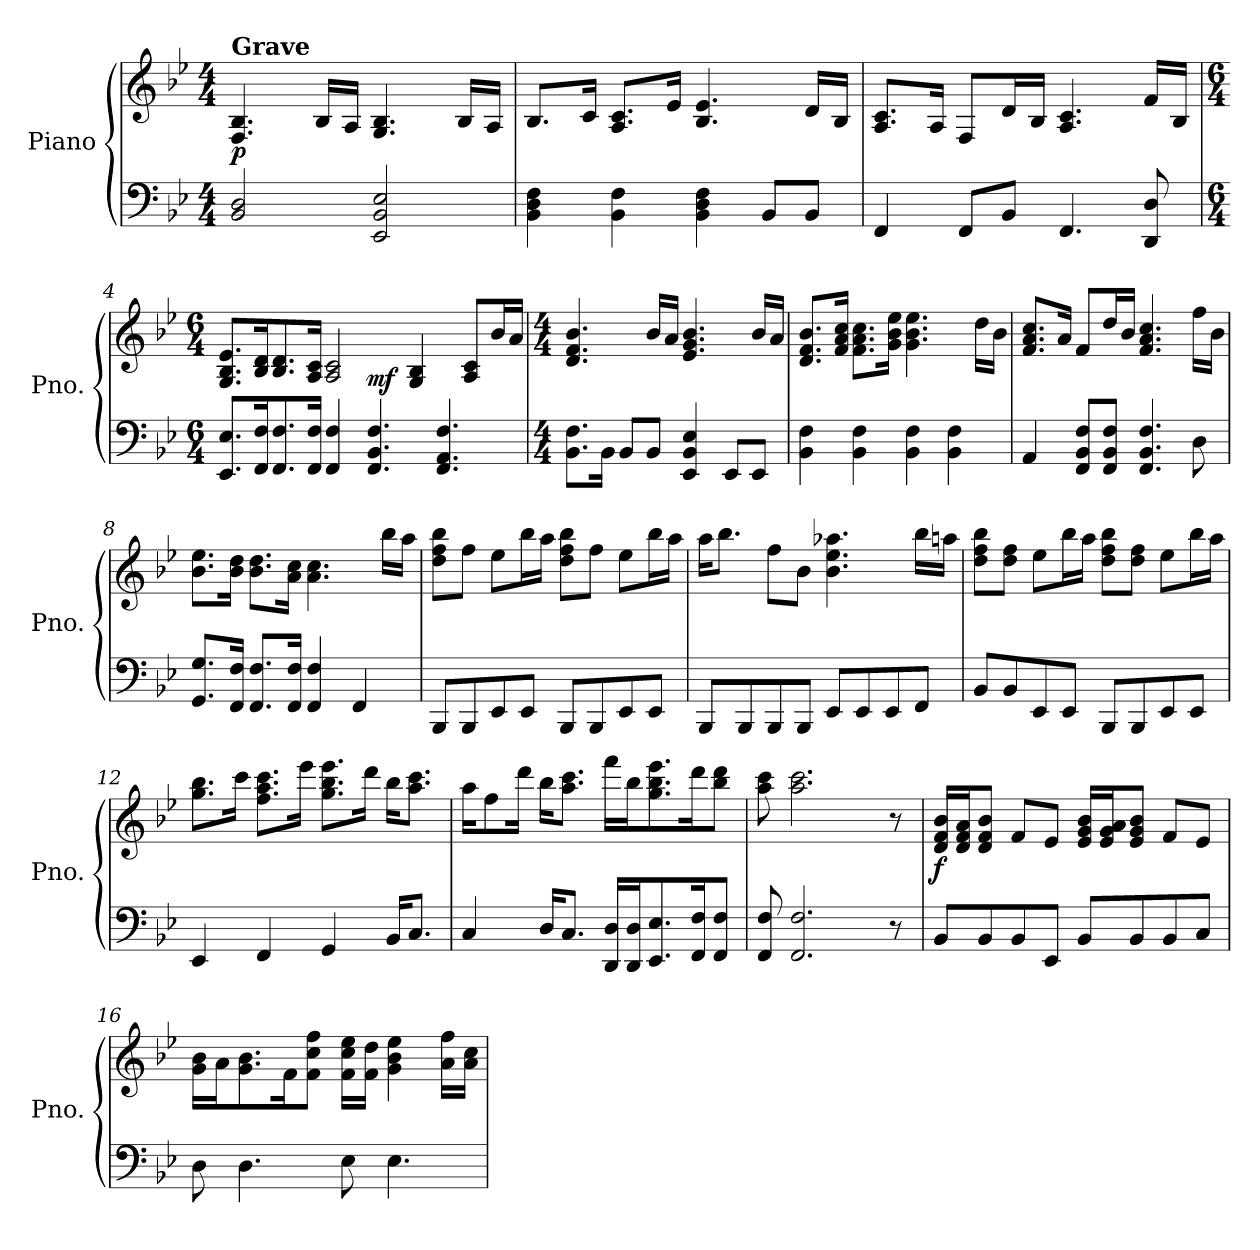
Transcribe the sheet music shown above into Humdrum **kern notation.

**kern	**kern	**dynam
*part1	*part1	*part1
*staff2	*staff1	*staff1/2
*I"Piano	*	*
*I'Pno.	*	*
*clefF4	*clefG2	*
*k[b-e-]	*k[b-e-]	*
*M4/4	*M4/4	*
=1	=1	=1
!	!LO:TX:a:B:t=Grave	!
!	!	!LO:DY:a=2
2BB-/ 2D/	4.F/ 4.B-/	p
.	16B-/LL	.
.	16A/JJ	.
2EE-/ 2BB-/ 2E-/	4.G/ 4.B-/	.
.	16B-/LL	.
.	16A/JJ	.
=2	=2	=2
4BB-\ 4D\ 4F\	8.B-/L	.
.	16c/Jk	.
4BB-\ 4F\	8.A/ 8.c/L	.
.	16e-/Jk	.
4BB-\ 4D\ 4F\	4.B-/ 4.e-/	.
8BB-/L	.	.
8BB-/J	16d/LL	.
.	16B-/JJ	.
=3	=3	=3
4FF/	8.A/ 8.c/L	.
.	16A/Jk	.
8FF/L	8F/L	.
8BB-/J	16d/L	.
.	16B-/JJ	.
4.FF/	4.A/ 4.c/	.
8DD/ 8D/	16f/LL	.
.	16B-/JJ	.
!!LO:LB:g=z
=4	=4	=4
*M6/4	*M6/4	*
8.EE-/ 8.E-/L	8.G/ 8.B-/ 8.e-/L	.
16FF/ 16F/K	16B-/ 16d/K	.
8.FF/ 8.F/	8.B-/ 8.d/	.
16FF/ 16F/Jk	16A/ 16c/Jk	.
4FF/ 4F/	2A/ 2c/	.
!	!	!LO:DY:a=2
4.FF/ 4.BB-/ 4.F/	.	mf
.	4G/ 4B-/	.
4.FF/ 4.AA/ 4.F/	.	.
.	8A/ 8c/L	.
.	16b-/L	.
.	16a/JJ	.
=5	=5	=5
*M4/4	*M4/4	*
8.BB-\ 8.F\L	4.d/ 4.f/ 4.b-/	.
16BB-\Jk	.	.
8BB-/L	.	.
8BB-/J	16b-/LL	.
.	16a/JJ	.
4EE-/ 4BB-/ 4E-/	4.e-/ 4.g/ 4.b-/	.
8EE-/L	.	.
8EE-/J	16b-/LL	.
.	16a/JJ	.
=6	=6	=6
4BB-\ 4F\	8.d/ 8.f/ 8.b-/L	.
.	16f/ 16a/ 16cc/Jk	.
4BB-\ 4F\	8.f\ 8.a\ 8.cc\L	.
.	16g\ 16b-\ 16ee-\Jk	.
4BB-\ 4F\	4.g\ 4.b-\ 4.ee-\	.
4BB-\ 4F\	.	.
.	16dd\LL	.
.	16b-\JJ	.
!!LO:LB:g=z
=7	=7	=7
4AA/	8.f/ 8.a/ 8.cc/L	.
.	16a/Jk	.
8FF/ 8BB-/ 8F/L	8f/L	.
8FF/ 8BB-/ 8F/J	16dd/L	.
.	16b-/JJ	.
4.FF/ 4.BB-/ 4.F/	4.f/ 4.a/ 4.cc/	.
8D\	16ff\LL	.
.	16b-\JJ	.
=8	=8	=8
8.GG/ 8.G/L	8.b-\ 8.ee-\L	.
16FF/ 16F/Jk	16b-\ 16dd\Jk	.
8.FF/ 8.F/L	8.b-\ 8.dd\L	.
16FF/ 16F/Jk	16a\ 16cc\Jk	.
4FF/ 4F/	4.a\ 4.cc\	.
4FF/	.	.
.	16bb-\LL	.
.	16aa\JJ	.
=9	=9	=9
8BBB-/L	8dd\ 8ff\ 8bb-\L	.
8BBB-/	8ff\J	.
8EE-/	8ee-\L	.
8EE-/J	16bb-\L	.
.	16aa\JJ	.
8BBB-/L	8dd\ 8ff\ 8bb-\L	.
8BBB-/	8ff\J	.
8EE-/	8ee-\L	.
8EE-/J	16bb-\L	.
.	16aa\JJ	.
!!LO:LB:g=z
=10	=10	=10
8BBB-/L	16aa\KL	.
.	8.bb-\J	.
8BBB-/	.	.
8BBB-/	8ff\L	.
8BBB-/J	8b-\J	.
8EE-/L	4.b-\ 4.ee-\ 4.aa-X\	.
8EE-/	.	.
8EE-/	.	.
8FF/J	16bb-\LL	.
.	16aan\JJ	.
=11	=11	=11
8BB-/L	8dd\ 8ff\ 8bb-\L	.
8BB-/	8dd\ 8ff\J	.
8EE-/	8ee-\L	.
8EE-/J	16bb-\L	.
.	16aa\JJ	.
8BBB-/L	8dd\ 8ff\ 8bb-\L	.
8BBB-/	8dd\ 8ff\J	.
8EE-/	8ee-\L	.
8EE-/J	16bb-\L	.
.	16aa\JJ	.
=12	=12	=12
4EE-/	8.gg\ 8.bb-\L	.
.	16ccc\Jk	.
4FF/	8.ff\ 8.aa\ 8.ccc\L	.
.	16eee-\Jk	.
4GG/	8.gg\ 8.bb-\ 8.eee-\L	.
.	16ddd\Jk	.
16BB-/KL	16bb-\KL	.
8.C/J	8.aa\ 8.ccc\J	.
!!LO:LB:g=z
=13	=13	=13
4C/	16aa\KL	.
.	8ff\	.
.	16ddd\Jk	.
16D/KL	16bb-\KL	.
8.C/J	8.aa\ 8.ccc\J	.
16DD/ 16D/LL	16fff\LL	.
16DD/ 16D/J	16bb-\J	.
8.EE-/ 8.E-/	8.gg\ 8.bb-\ 8.eee-\	.
16FF/ 16F/K	16ddd\K	.
8FF/ 8F/J	8bb-\ 8ddd\J	.
=14	=14	=14
8FF/ 8F/	8aa\ 8ccc\	.
2.FF/ 2.F/	2.aa\ 2.ccc\	.
8r	8r	.
=15	=15	=15
!	!	!LO:DY:b
8BB-/L	16d/ 16f/ 16b-/LL	f
.	16d/ 16f/ 16a/J	.
8BB-/	8d/ 8f/ 8b-/J	.
8BB-/	8f/L	.
8EE-/J	8e-/J	.
8BB-/L	16e-/ 16g/ 16b-/LL	.
.	16e-/ 16g/ 16a/J	.
8BB-/	8e-/ 8g/ 8b-/J	.
8BB-/	8f/L	.
8C/J	8e-/J	.
=16	=16	=16
8D\	16g\ 16b-\LL	.
.	16a\J	.
4.D\	8.g\ 8.b-\	.
.	16f\K	.
.	8f\ 8cc\ 8ff\J	.
8E-\	16f\ 16cc\ 16ee-\LL	.
.	16f\ 16dd\JJ	.
4.E-\	4g\ 4b-\ 4ee-\	.
.	16a\ 16ff\LL	.
.	16a\ 16cc\JJ	.
=	=	=
*-	*-	*-
